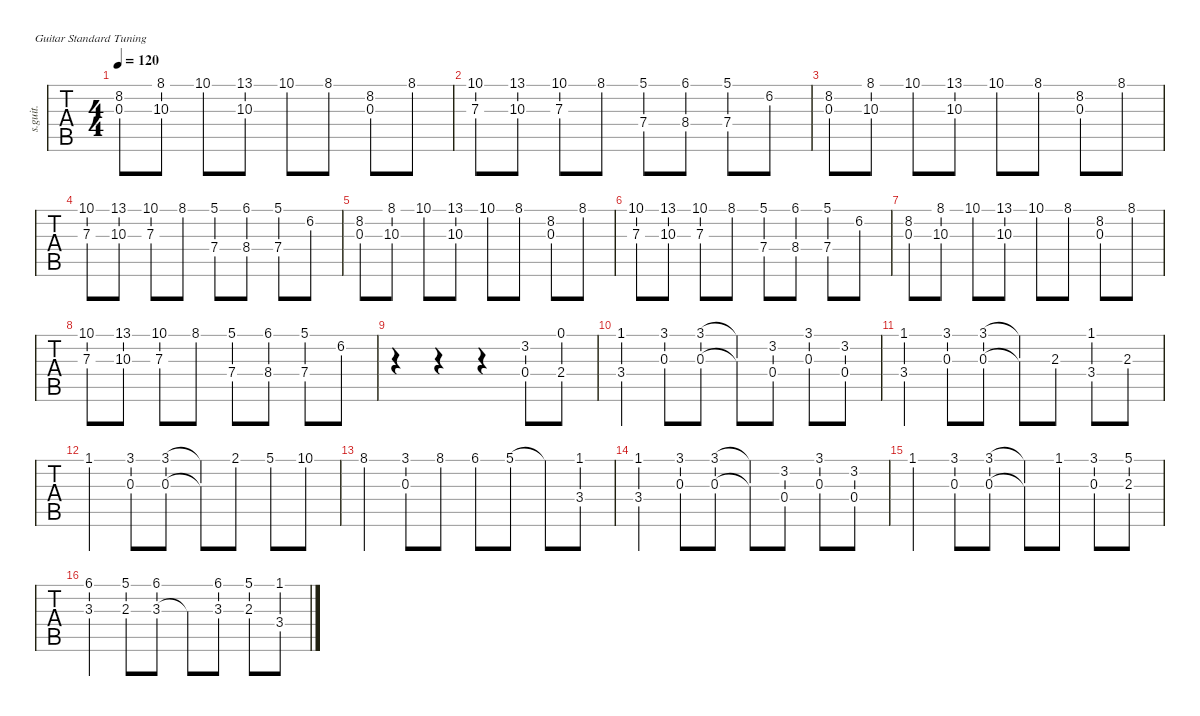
\defaultSystemsLayout 4
\hideDynamics
\bracketExtendMode nobrackets
\otherSystemsTrackNameOrientation horizontal
\track ("Steel Guitar" "s.guit.") {instrument acousticguitarsteel}
\staff {tabs}
\tuning (E4 B3 G3 D3 A2 E2)
\ts (4 4)
\tempo 120
\clef g2
\ks c
(0.3 8.2).8{dy mf} (8.1 10.3).8 10.1.8 (13.1 10.3).8 10.1.8 8.1.8 (8.2 0.3).8 8.1.8 |
(10.1 7.3).8 (13.1 10.3).8 (10.1 7.3).8 8.1.8 (5.1 7.4).8 (6.1 8.4).8 (5.1 7.4).8 6.2.8 |
(0.3 8.2).8 (8.1 10.3).8 10.1.8 (13.1 10.3).8 10.1.8 8.1.8 (8.2 0.3).8 8.1.8 |
(10.1 7.3).8 (13.1 10.3).8 (10.1 7.3).8 8.1.8 (5.1 7.4).8 (6.1 8.4).8 (5.1 7.4).8 6.2.8 |
(0.3 8.2).8 (8.1 10.3).8 10.1.8 (13.1 10.3).8 10.1.8 8.1.8 (8.2 0.3).8 8.1.8 |
(10.1 7.3).8 (13.1 10.3).8 (10.1 7.3).8 8.1.8 (5.1 7.4).8 (6.1 8.4).8 (5.1 7.4).8 6.2.8 |
(0.3 8.2).8 (8.1 10.3).8 10.1.8 (13.1 10.3).8 10.1.8 8.1.8 (8.2 0.3).8 8.1.8 |
(10.1 7.3).8 (13.1 10.3).8 (10.1 7.3).8 8.1.8 (5.1 7.4).8 (6.1 8.4).8 (5.1 7.4).8 6.2.8 |
r.4 r.4 r.4 (0.4 3.2).8 (2.4 0.1).8 |
(3.4 1.1).4 (0.3 3.1).8 (0.3 3.1).8 (0.3{t} 3.1{t}).8 (0.4 3.2).8 (3.1 0.3).8 (3.2 0.4).8 |
(1.1 3.4).4 (0.3 3.1).8 (0.3 3.1).8 (0.3{t} 3.1{t}).8 2.3.8 (3.4 1.1).8 2.3.8 |
1.1.4 (3.1 0.3).8 (3.1 0.3).8 (3.1{t} 0.3{t}).8 2.1.8 5.1.8 10.1.8 |
8.1.4 (3.1 0.3).8 8.1.8 6.1.8 5.1.8 5.1{t}.8 (1.1 3.4).8 |
(3.4 1.1).4 (3.1 0.3).8 (3.1 0.3).8 (3.1{t} 0.3{t}).8 (0.4 3.2).8 (3.1 0.3).8 (3.2 0.4).8 |
1.1.4 (3.1 0.3).8 (3.1 0.3).8 (3.1{t} 0.3{t}).8 1.1.8 (3.1 0.3).8 (2.3 5.1).8 |
(3.3 6.1).4 (2.3 5.1).8 (3.3 6.1).8 3.3{t}.8 (3.3 6.1).8 (2.3 5.1).8 (3.4 1.1).8
